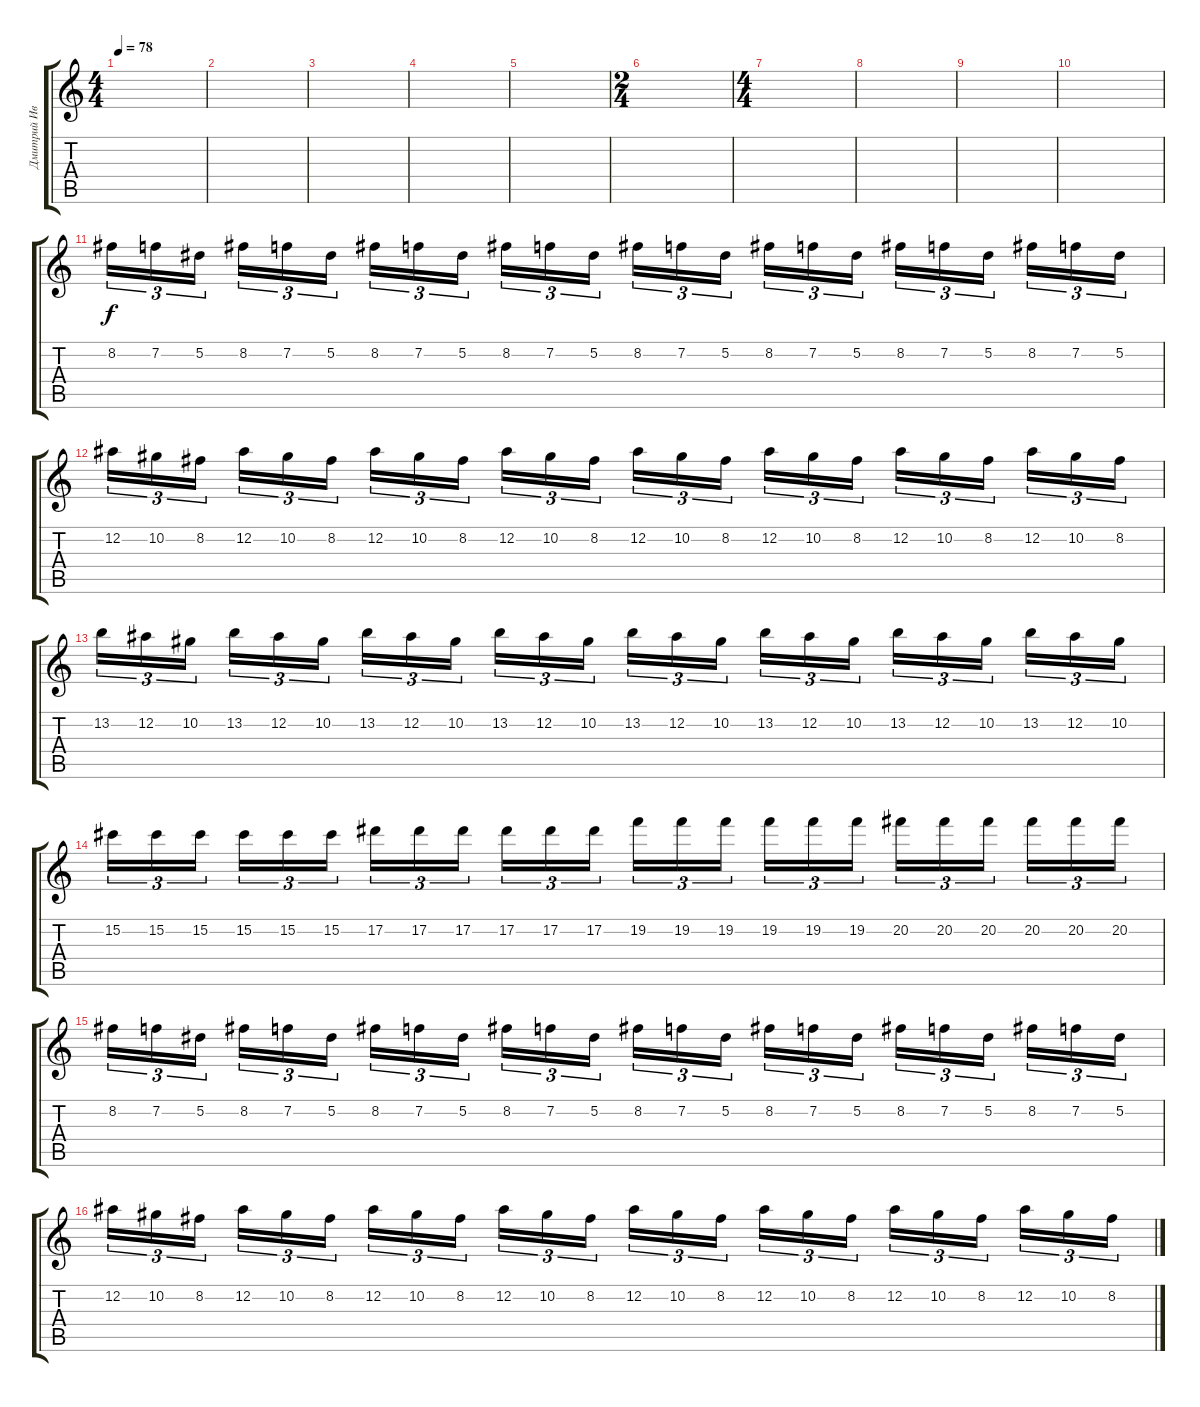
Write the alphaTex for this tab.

\track ("Дмитрий Иванов (лев-я рука)" "Дмитрий Ив") {instrument overdrivenguitar}
\staff {score tabs}
\tuning (Eb4 Bb3 Gb3 Db3 Ab2 Eb2) {hide}
\ts (4 4)
\tempo 78
\clef g2
\ks c
|
|
|
|
|
\ts (2 4)
|
\ts (4 4)
|
|
|
|
8.2.16{tu (3 2) volume 13 instrument overdrivenguitar} 7.2.16{tu (3 2)} 5.2.16{tu (3 2) beam splitsecondary} 8.2.16{tu (3 2)} 7.2.16{tu (3 2)} 5.2.16{tu (3 2)} 8.2.16{tu (3 2)} 7.2.16{tu (3 2)} 5.2.16{tu (3 2) beam splitsecondary} 8.2.16{tu (3 2)} 7.2.16{tu (3 2)} 5.2.16{tu (3 2)} 8.2.16{tu (3 2)} 7.2.16{tu (3 2)} 5.2.16{tu (3 2) beam splitsecondary} 8.2.16{tu (3 2)} 7.2.16{tu (3 2)} 5.2.16{tu (3 2)} 8.2.16{tu (3 2)} 7.2.16{tu (3 2)} 5.2.16{tu (3 2) beam splitsecondary} 8.2.16{tu (3 2)} 7.2.16{tu (3 2)} 5.2.16{tu (3 2)} |
12.2.16{tu (3 2)} 10.2.16{tu (3 2)} 8.2.16{tu (3 2) beam splitsecondary} 12.2.16{tu (3 2)} 10.2.16{tu (3 2)} 8.2.16{tu (3 2)} 12.2.16{tu (3 2)} 10.2.16{tu (3 2)} 8.2.16{tu (3 2) beam splitsecondary} 12.2.16{tu (3 2)} 10.2.16{tu (3 2)} 8.2.16{tu (3 2)} 12.2.16{tu (3 2)} 10.2.16{tu (3 2)} 8.2.16{tu (3 2) beam splitsecondary} 12.2.16{tu (3 2)} 10.2.16{tu (3 2)} 8.2.16{tu (3 2)} 12.2.16{tu (3 2)} 10.2.16{tu (3 2)} 8.2.16{tu (3 2) beam splitsecondary} 12.2.16{tu (3 2)} 10.2.16{tu (3 2)} 8.2.16{tu (3 2)} |
13.2.16{tu (3 2)} 12.2.16{tu (3 2)} 10.2.16{tu (3 2) beam splitsecondary} 13.2.16{tu (3 2)} 12.2.16{tu (3 2)} 10.2.16{tu (3 2)} 13.2.16{tu (3 2)} 12.2.16{tu (3 2)} 10.2.16{tu (3 2) beam splitsecondary} 13.2.16{tu (3 2)} 12.2.16{tu (3 2)} 10.2.16{tu (3 2)} 13.2.16{tu (3 2)} 12.2.16{tu (3 2)} 10.2.16{tu (3 2) beam splitsecondary} 13.2.16{tu (3 2)} 12.2.16{tu (3 2)} 10.2.16{tu (3 2)} 13.2.16{tu (3 2)} 12.2.16{tu (3 2)} 10.2.16{tu (3 2) beam splitsecondary} 13.2.16{tu (3 2)} 12.2.16{tu (3 2)} 10.2.16{tu (3 2)} |
15.2.16{tu (3 2)} 15.2.16{tu (3 2)} 15.2.16{tu (3 2) beam splitsecondary} 15.2.16{tu (3 2)} 15.2.16{tu (3 2)} 15.2.16{tu (3 2)} 17.2.16{tu (3 2)} 17.2.16{tu (3 2)} 17.2.16{tu (3 2) beam splitsecondary} 17.2.16{tu (3 2)} 17.2.16{tu (3 2)} 17.2.16{tu (3 2)} 19.2.16{tu (3 2)} 19.2.16{tu (3 2)} 19.2.16{tu (3 2) beam splitsecondary} 19.2.16{tu (3 2)} 19.2.16{tu (3 2)} 19.2.16{tu (3 2)} 20.2.16{tu (3 2)} 20.2.16{tu (3 2)} 20.2.16{tu (3 2) beam splitsecondary} 20.2.16{tu (3 2)} 20.2.16{tu (3 2)} 20.2.16{tu (3 2)} |
8.2.16{tu (3 2)} 7.2.16{tu (3 2)} 5.2.16{tu (3 2) beam splitsecondary} 8.2.16{tu (3 2)} 7.2.16{tu (3 2)} 5.2.16{tu (3 2)} 8.2.16{tu (3 2)} 7.2.16{tu (3 2)} 5.2.16{tu (3 2) beam splitsecondary} 8.2.16{tu (3 2)} 7.2.16{tu (3 2)} 5.2.16{tu (3 2)} 8.2.16{tu (3 2)} 7.2.16{tu (3 2)} 5.2.16{tu (3 2) beam splitsecondary} 8.2.16{tu (3 2)} 7.2.16{tu (3 2)} 5.2.16{tu (3 2)} 8.2.16{tu (3 2)} 7.2.16{tu (3 2)} 5.2.16{tu (3 2) beam splitsecondary} 8.2.16{tu (3 2)} 7.2.16{tu (3 2)} 5.2.16{tu (3 2)} |
12.2.16{tu (3 2)} 10.2.16{tu (3 2)} 8.2.16{tu (3 2) beam splitsecondary} 12.2.16{tu (3 2)} 10.2.16{tu (3 2)} 8.2.16{tu (3 2)} 12.2.16{tu (3 2)} 10.2.16{tu (3 2)} 8.2.16{tu (3 2) beam splitsecondary} 12.2.16{tu (3 2)} 10.2.16{tu (3 2)} 8.2.16{tu (3 2)} 12.2.16{tu (3 2)} 10.2.16{tu (3 2)} 8.2.16{tu (3 2) beam splitsecondary} 12.2.16{tu (3 2)} 10.2.16{tu (3 2)} 8.2.16{tu (3 2)} 12.2.16{tu (3 2)} 10.2.16{tu (3 2)} 8.2.16{tu (3 2) beam splitsecondary} 12.2.16{tu (3 2)} 10.2.16{tu (3 2)} 8.2.16{tu (3 2)}
